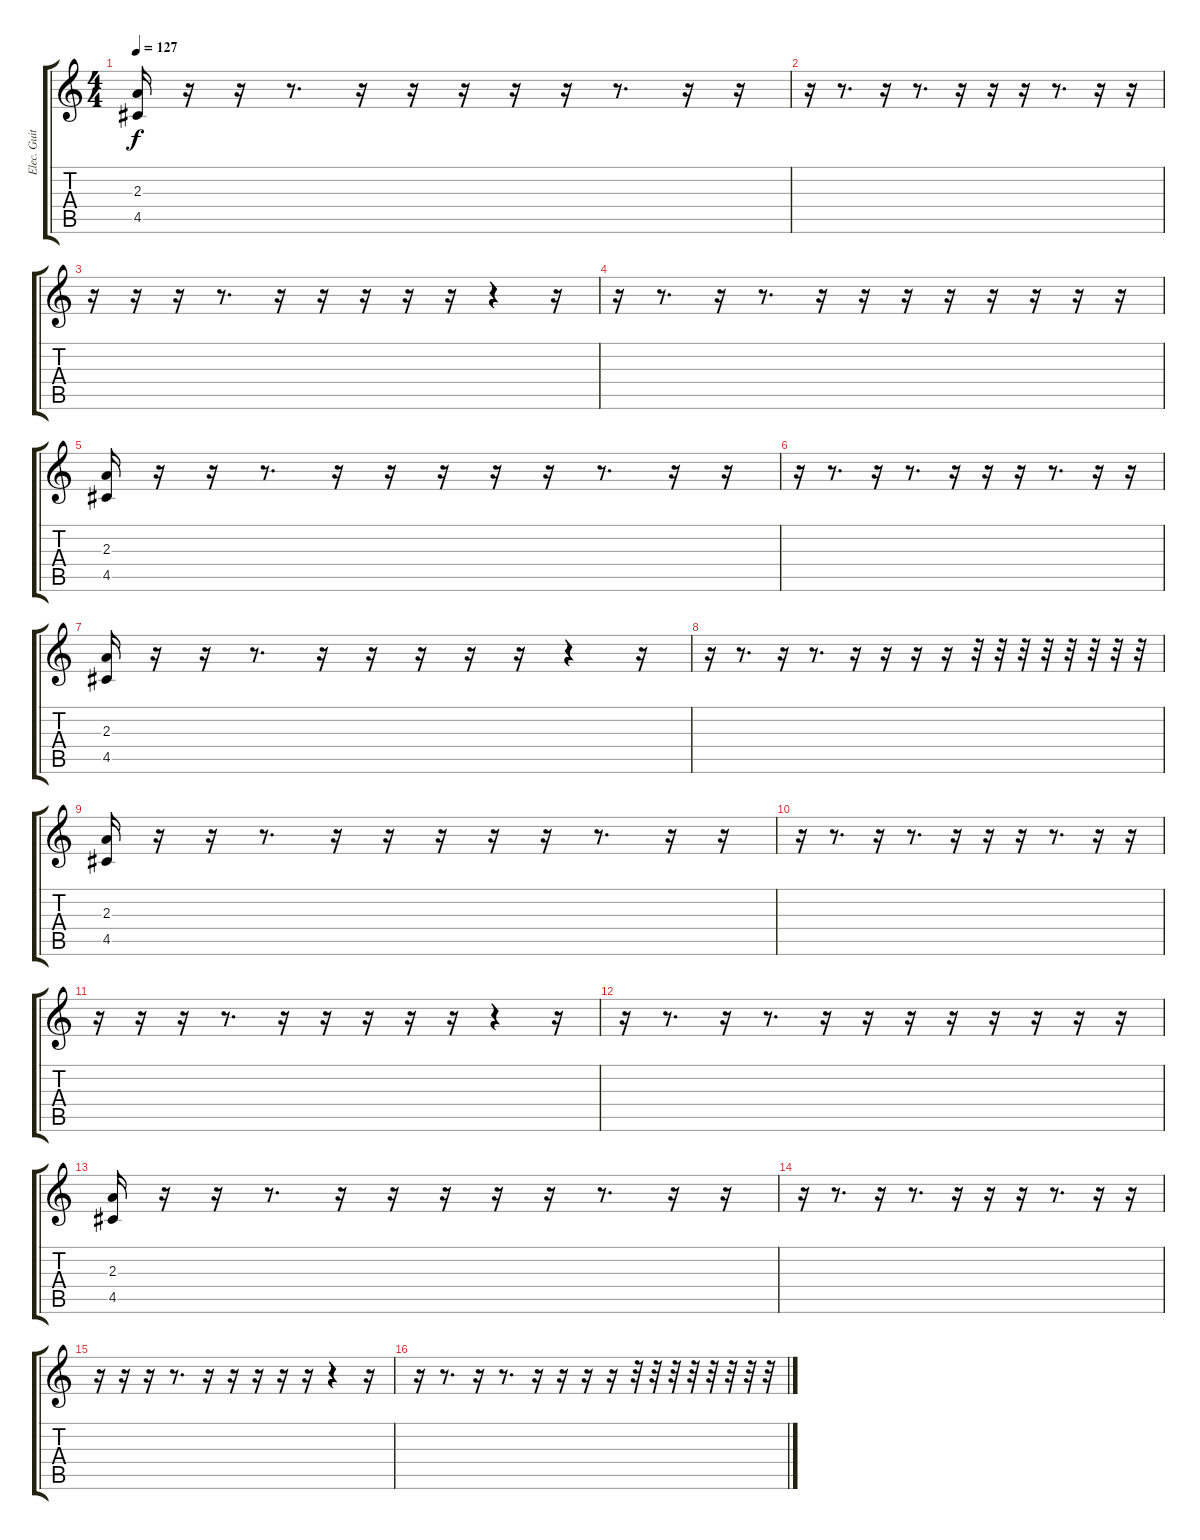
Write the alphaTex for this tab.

\track ("Elec. Guitar 2/3" "Elec. Guit") {instrument electricguitarmuted}
\staff {score tabs}
\tuning (E4 B3 G3 D3 A2 E2) {hide}
\ts (4 4)
\tempo 127
\clef g2
\ks c
(2.3 4.5).16{dy f} r.16 r.16 r.8{d} r.16 r.16 r.16 r.16 r.16 r.8{d} r.16 r.16 |
r.16 r.8{d} r.16 r.8{d} r.16 r.16 r.16 r.8{d} r.16 r.16 |
r.16 r.16 r.16 r.8{d} r.16 r.16 r.16 r.16 r.16 r.4 r.16 |
r.16 r.8{d} r.16 r.8{d} r.16 r.16 r.16 r.16 r.16 r.16 r.16 r.16 |
(2.3 4.5).16 r.16 r.16 r.8{d} r.16 r.16 r.16 r.16 r.16 r.8{d} r.16 r.16 |
r.16 r.8{d} r.16 r.8{d} r.16 r.16 r.16 r.8{d} r.16 r.16 |
(2.3 4.5).16 r.16 r.16 r.8{d} r.16 r.16 r.16 r.16 r.16 r.4 r.16 |
r.16 r.8{d} r.16 r.8{d} r.16 r.16 r.16 r.16 r.32 r.32 r.32 r.32 r.32 r.32 r.32 r.32 |
(2.3 4.5).16 r.16 r.16 r.8{d} r.16 r.16 r.16 r.16 r.16 r.8{d} r.16 r.16 |
r.16 r.8{d} r.16 r.8{d} r.16 r.16 r.16 r.8{d} r.16 r.16 |
r.16 r.16 r.16 r.8{d} r.16 r.16 r.16 r.16 r.16 r.4 r.16 |
r.16 r.8{d} r.16 r.8{d} r.16 r.16 r.16 r.16 r.16 r.16 r.16 r.16 |
(2.3 4.5).16 r.16 r.16 r.8{d} r.16 r.16 r.16 r.16 r.16 r.8{d} r.16 r.16 |
r.16 r.8{d} r.16 r.8{d} r.16 r.16 r.16 r.8{d} r.16 r.16 |
r.16 r.16 r.16 r.8{d} r.16 r.16 r.16 r.16 r.16 r.4 r.16 |
r.16 r.8{d} r.16 r.8{d} r.16 r.16 r.16 r.16 r.32 r.32 r.32 r.32 r.32 r.32 r.32 r.32
